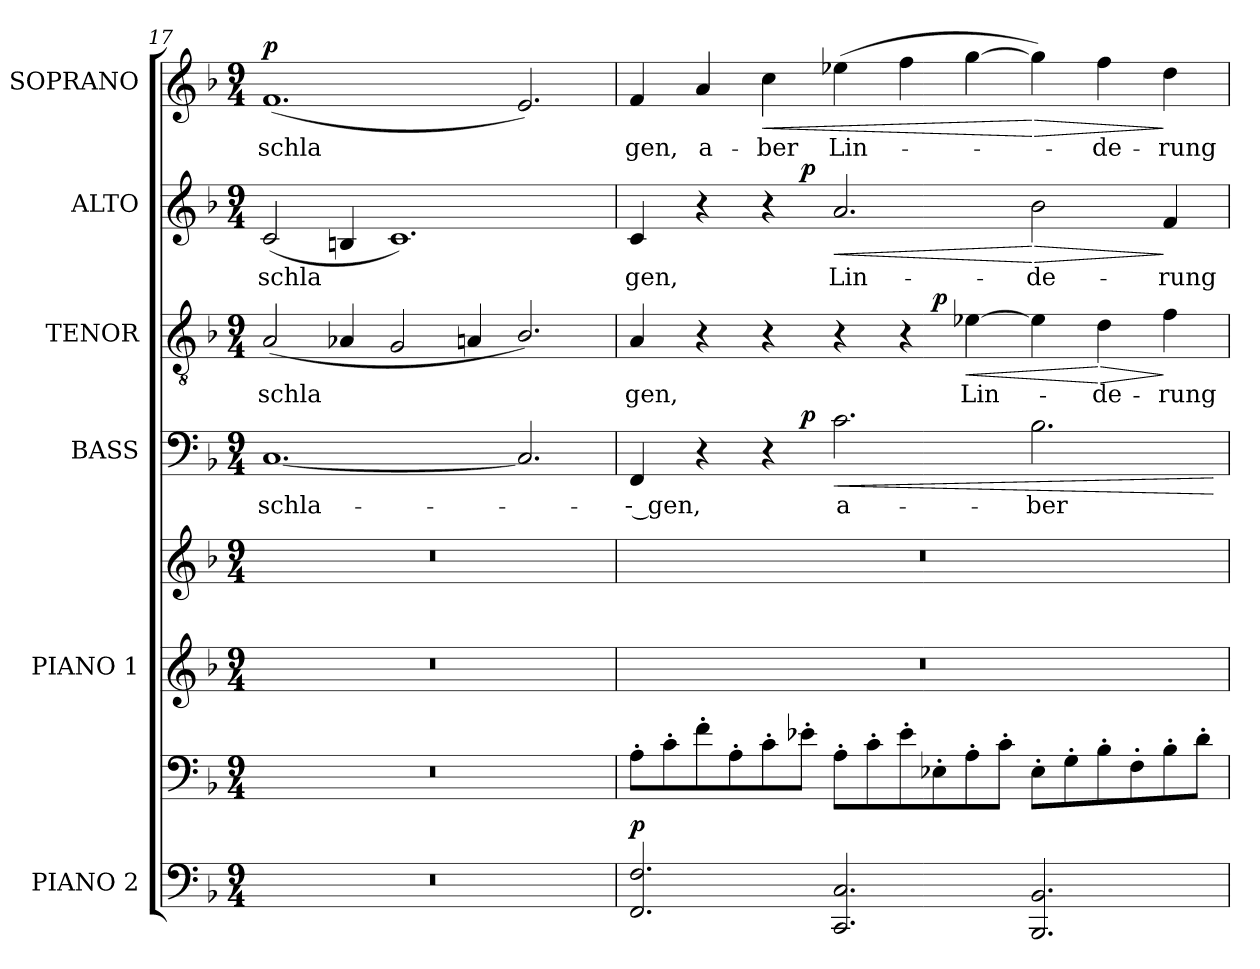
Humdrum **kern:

**kern	**kern	**dynam	**kern	**kern	**kern	**text	**dynam	**kern	**text	**dynam	**kern	**text	**dynam	**kern	**text	**dynam
*part6	*part6	*part6	*part5	*part5	*part4	*part4	*part4	*part3	*part3	*part3	*part2	*part2	*part2	*part1	*part1	*part1
*staff8	*staff7	*staff7/8	*staff6	*staff5	*staff4	*staff4	*staff4	*staff3	*staff3	*staff3	*staff2	*staff2	*staff2	*staff1	*staff1	*staff1
*I"PIANO 2	*	*	*I"PIANO 1	*	*I"BASS	*	*	*I"TENOR	*	*	*I"ALTO	*	*	*I"SOPRANO	*	*
*I'Pno.	*	*	*I'Pno.	*	*I'B.	*	*	*I'T.	*	*	*I'A.	*	*	*I'S.	*	*
*clefF4	*clefF4	*	*clefG2	*clefG2	*clefF4	*	*	*clefGv2	*	*	*clefG2	*	*	*clefG2	*	*
*	*	*	*	*	*	*	*	*ITrd7c12	*	*	*	*	*	*	*	*
*k[b-]	*k[b-]	*	*k[b-]	*k[b-]	*k[b-]	*	*	*k[b-]	*	*	*k[b-]	*	*	*k[b-]	*	*
*F:	*F:	*	*F:	*F:	*F:	*	*	*F:	*	*	*F:	*	*	*F:	*	*
*M9/4	*M9/4	*	*M9/4	*M9/4	*M9/4	*	*	*M9/4	*	*	*M9/4	*	*	*M9/4	*	*
=17	=17	=17	=17	=17	=17	=17	=17	=17	=17	=17	=17	=17	=17	=17	=17	=17
!LO:N:vis=1	!LO:N:vis=1	!	!LO:N:vis=1	!LO:N:vis=1	!	!	!	!	!	!	!	!	!	!	!	!
!	!	!	!	!	!	!LO:LY:b:color=#000000	!	!	!	!	!	!	!	!	!	!
!	!	!	!	!	!	!	!	!	!LO:LY:b:color=#000000	!	!	!	!	!	!	!
!	!	!	!	!	!	!	!	!	!	!	!	!LO:LY:b:color=#000000	!	!	!	!
!	!	!	!	!	!	!	!	!	!	!	!	!	!	!	!LO:LY:b:color=#000000	!
4%9r	4%9r	.	4%9r	4%9r	[1.Ci	-schla-	.	(2AAi/	-schla-	.	(2ci/	-schla-	.	(1.fi	-schla-	p
.	.	.	.	.	.	.	.	4AA-Xi/	.	.	4Bni/	.	.	.	.	.
!	!	!	!	!	!	!	!	!	!	!	!	!LO:LY:b:color=#000000	!	!	!	!
.	.	.	.	.	.	.	.	2GGi/	.	.	1.ci)	--	.	.	.	.
!	!	!	!	!	!	!	!	!	!LO:LY:b:color=#000000	!	!	!	!	!	!	!
.	.	.	.	.	.	.	.	4AAni/	--	.	.	.	.	.	.	.
!	!	!	!	!	!	!	!	!	!	!	!	!	!	!	!LO:LY:b:color=#000000	!
.	.	.	.	.	2.Ci/]	.	.	2.BB-i/)	.	.	.	.	.	2.ei/)	--	.
!!LO:PB:g=z
=18	=18	=18	=18	=18	=18	=18	=18	=18	=18	=18	=18	=18	=18	=18	=18	=18
!	!	!	!LO:N:vis=1	!LO:N:vis=1	!	!	!	!	!	!	!	!	!	!	!	!
!	!	!	!	!	!	!LO:LY:b:color=#000000	!	!	!	!	!	!	!	!	!	!
!	!	!	!	!	!	!	!	!	!LO:LY:b:color=#000000	!	!	!	!	!	!	!
!	!	!	!	!	!	!	!	!	!	!	!	!LO:LY:b:color=#000000	!	!	!	!
!	!	!	!	!	!	!	!	!	!	!	!	!	!	!	!LO:LY:b:color=#000000	!
*	*	*	*	*	*^	*	*	*^	*	*	*^	*	*	*	*	*
2.FFi/ 2.Fi	8A'i\L	p	4%9r	4%9r	4FFi/	2ryy	-- gen,	.	4AAi/	1ryy	- gen,	.	4ci/	2ryy	- gen,	.	4fi/	- gen,	.
.	8c'i\	.	.	.	.	.	.	.	.	.	.	.	.	.	.	.	.	.	.
!	!	!	!	!	!	!	!	!	!	!	!	!	!	!	!	!	!	!LO:LY:b:color=#000000	!
.	8f'i\	.	.	.	4r	.	.	.	4r	.	.	.	4r	.	.	.	4ai/	a-	.
.	8A'i\	.	.	.	.	.	.	.	.	.	.	.	.	.	.	.	.	.	.
!	!	!	!	!	!	!	!	!	!	!	!	!	!	!	!	!	!	!LO:LY:b:color=#000000	!LO:HP:b
.	8c'i\	.	.	.	4r	8ryy	.	.	4r	.	.	.	4r	8ryy	.	.	4cci\	-ber	<
.	8e-X'i\J	.	.	.	.	1ryy	.	p	.	.	.	.	.	1ryy	.	p	.	.	.
!	!	!	!	!	!	!	!LO:LY:b:color=#000000	!LO:HP:b	!	!	!	!	!	!	!	!	!	!	!
!	!	!	!	!	!	!	!	!	!	!	!	!	!	!	!LO:LY:b:color=#000000	!LO:HP:b	!	!	!
!	!	!	!	!	!	!	!	!	!	!	!	!	!	!	!	!	!	!LO:LY:b:color=#000000	!
2.CCi/ 2.Ci	8A'i\L	.	.	.	2.ci\	.	a-	<	4r	.	.	.	2.ai/	.	Lin-	<	(4ee-Xi\	Lin-	.
.	8c'i\	.	.	.	.	.	.	.	.	.	.	.	.	.	.	.	.	.	.
.	8e-'i\	.	.	.	.	.	.	.	4r	8ryy	.	.	.	.	.	.	4ffi\	.	.
.	8E-X'i\	.	.	.	.	.	.	.	.	1ryy	.	p	.	.	.	.	.	.	.
!	!	!	!	!	!	!	!	!	!	!	!LO:LY:b:color=#000000	!LO:HP:b	!	!	!	!	!	!	!
.	8A'i\	.	.	.	.	.	.	.	[4E-Xi\	.	Lin-	<	.	.	.	.	[4ggi\	.	.
.	8c'i\J	.	.	.	.	.	.	.	.	.	.	.	.	.	.	.	.	.	.
!	!	!	!	!	!	!	!LO:LY:b:color=#000000	!	!	!	!	!	!	!	!	!	!	!	!
!	!	!	!	!	!	!	!	!	!	!	!	!	!	!	!LO:LY:b:color=#000000	!LO:HP:n=1:b	!	!	!LO:HP:n=1:b
2.BBB-i/ 2.BB-i	8E-'i\L	.	.	.	2.B-i\	.	-ber	.	4E-i\]	.	.	.	2b-i\	.	-de-	[ >	4ggi\])	.	[ >
.	8G'i\	.	.	.	.	2ryy	.	.	.	.	.	.	.	2ryy	.	.	.	.	.
!	!	!	!	!	!	!	!	!	!	!	!LO:LY:b:color=#000000	!LO:HP:n=1:b	!	!	!	!	!	!	!
!	!	!	!	!	!	!	!	!	!	!	!	!	!	!	!	!	!	!LO:LY:b:color=#000000	!
.	8B-'i\	.	.	.	.	.	.	.	4Di\	.	-de-	[ >	.	.	.	.	4ffi\	-de-	.
.	8F'i\	.	.	.	.	.	.	.	.	.	.	.	.	.	.	.	.	.	.
!	!	!	!	!	!	!	!	!	!	!	!LO:LY:b:color=#000000	!	!	!	!	!	!	!	!
!	!	!	!	!	!	!	!	!	!	!	!	!	!	!	!LO:LY:b:color=#000000	!	!	!	!
!	!	!	!	!	!	!	!	!	!	!	!	!	!	!	!	!	!	!LO:LY:b:color=#000000	!
.	8B-'i\	.	.	.	.	.	.	.	4Fi\	.	-rung	]	4fi/	.	-rung	]	4ddi\	-rung	]
.	8d'i\J	.	.	.	.	8ryy	.	.	.	8ryy	.	.	.	8ryy	.	.	.	.	.
.	.	.	.	.	.	.	.	[	.	.	.	.	.	.	.	.	.	.	.
*	*	*	*	*	*v	*v	*	*	*	*	*	*	*v	*v	*	*	*	*	*
*	*	*	*	*	*	*	*	*v	*v	*	*	*	*	*	*	*	*
=	=	=	=	=	=	=	=	=	=	=	=	=	=	=	=	=
*-	*-	*-	*-	*-	*-	*-	*-	*-	*-	*-	*-	*-	*-	*-	*-	*-
